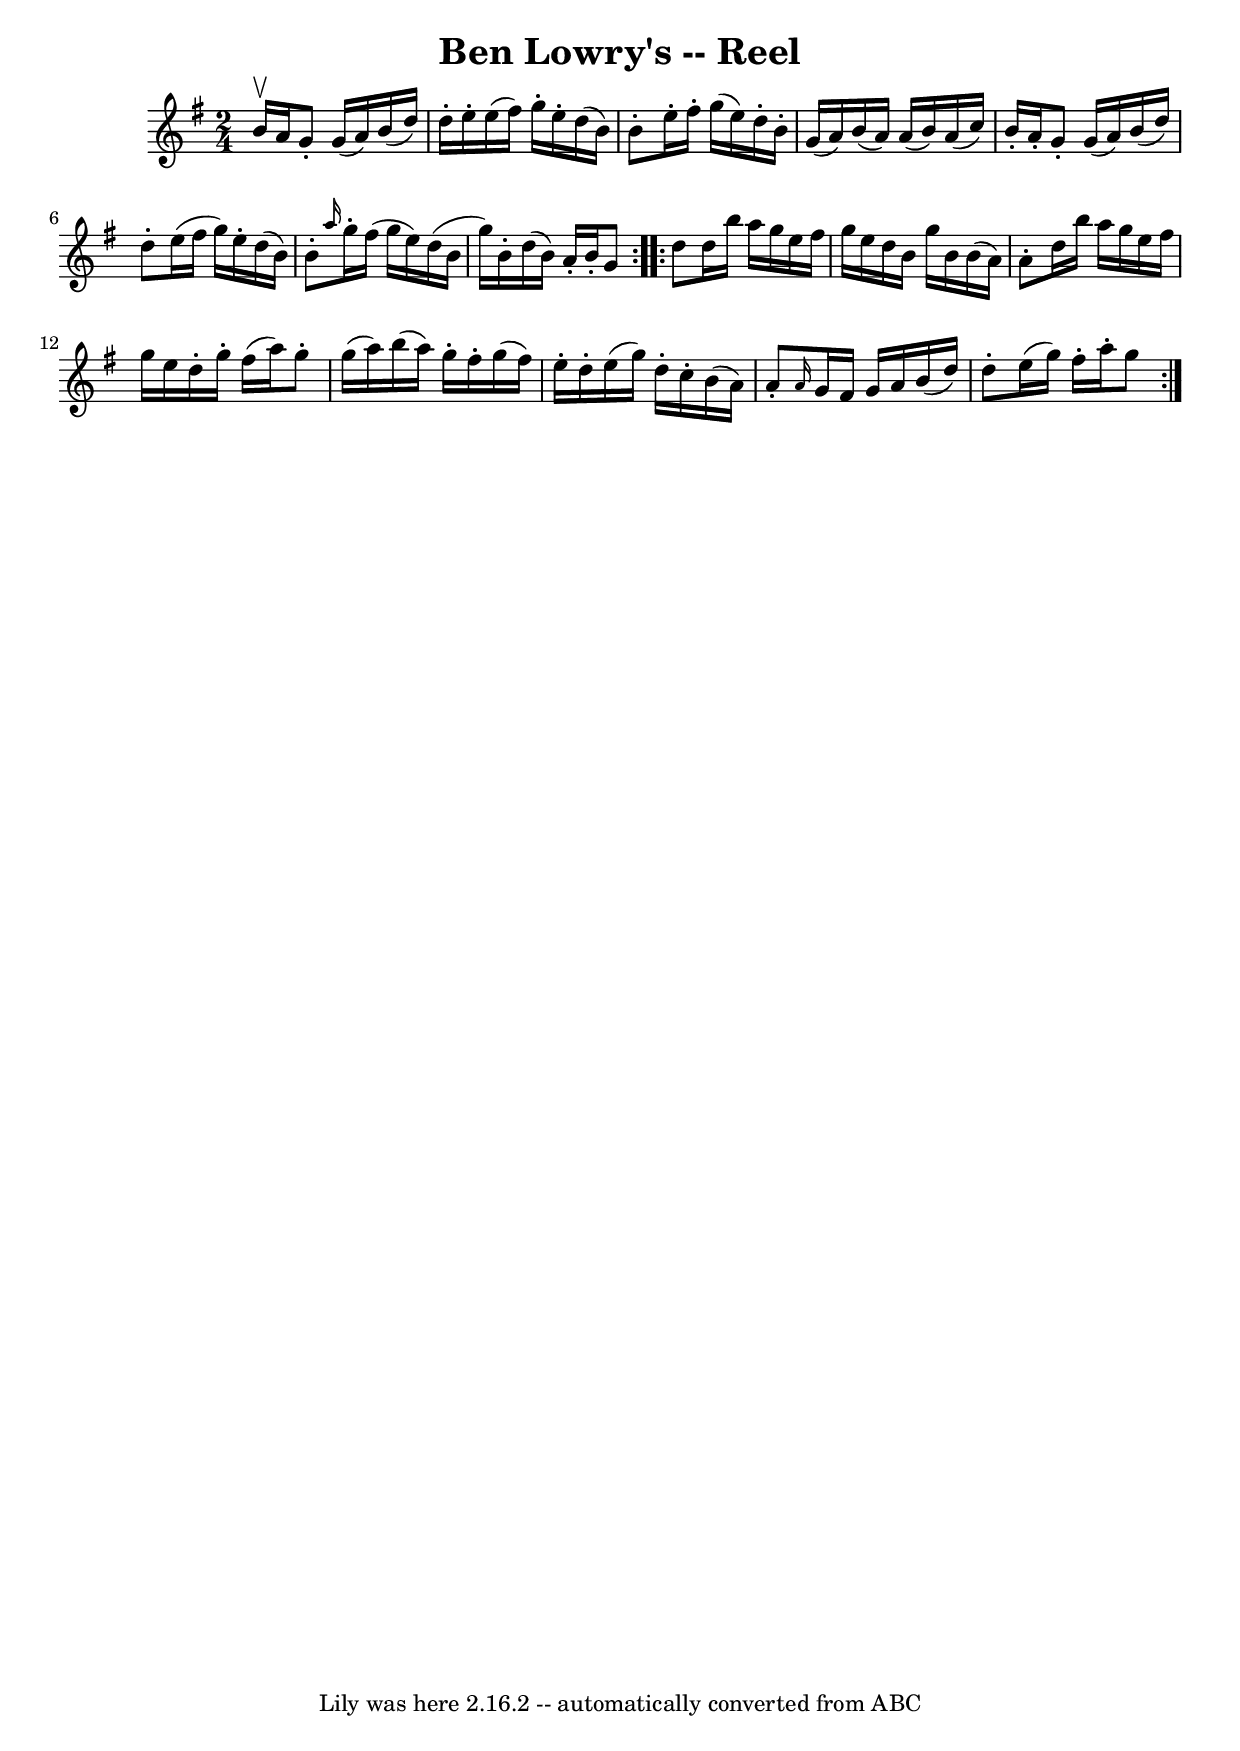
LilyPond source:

\version "2.7.40"
\include "Mammoth.ily"
\header {
	%% book = "Ryan's Mammoth Collection"
	crossRefNumber = "1"
	footnotes = "\\\\190"
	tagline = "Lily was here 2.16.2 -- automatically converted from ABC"
	title = "Ben Lowry's -- Reel"
}
voicedefault =  {


\repeat volta 2 {
\time 2/4 \key g \major b'16^\upbow a'16  |
 g'8 -. g'16 (
a'16) b'16 (d''16) d''16 -. e''16 -.   |
 e''16 (
fis''16) g''16 -. e''16 -. d''16 (b'16) b'8 -.   |
   
e''16 -. fis''16 -. g''16 (e''16) d''16 -. b'16 -. g'16 (
a'16)   |
 b'16 (a'16) a'16 (b'16) a'16 (c''16  
-) b'16 -. a'16 -.   |
 g'8 -. g'16 (a'16) b'16 (
d''16) d''8 -.   |
 e''16 (fis''16 g''16) e''16 -.   
d''16 (b'16) b'8 -.   |
 \grace { a''16  } g''16 -.   
fis''16 (g''16 e''16) d''16 (b'16 g''16) b'16 -.   
|
 d''16 (b'16) a'16 -. b'16 -. g'8  }     
\repeat volta 2 { d''8  |
 d''16 b''16 a''16 g''16    
e''16 fis''16 g''16 e''16    |
 d''16 b'16 g''16 b'16 
 b'16 (a'16) a'8 -.   |
 d''16 b''16 a''16 g''16    
e''16 fis''16 g''16 e''16    |
 d''16 -. g''16 -. fis''16 
(a''16) g''8 -. g''16 (a''16)   |
 b''16 (a''16  
-) g''16 -. fis''16 -. g''16 (fis''16) e''16 -. d''16 -.   
|
 e''16 (g''16) d''16 -. c''16 -. b'16 (a'16) a'8 
-.   |
 \grace { a'16  } g'16 fis'16 g'16 a'16 b'16 (
d''16) d''8 -.   |
 e''16 (g''16) fis''16 -. a''16 -.   
g''8  }   
}

\score{
    <<

	\context Staff="default"
	{
	    \voicedefault 
	}

    >>
	\layout {
	}
	\midi {}
}
